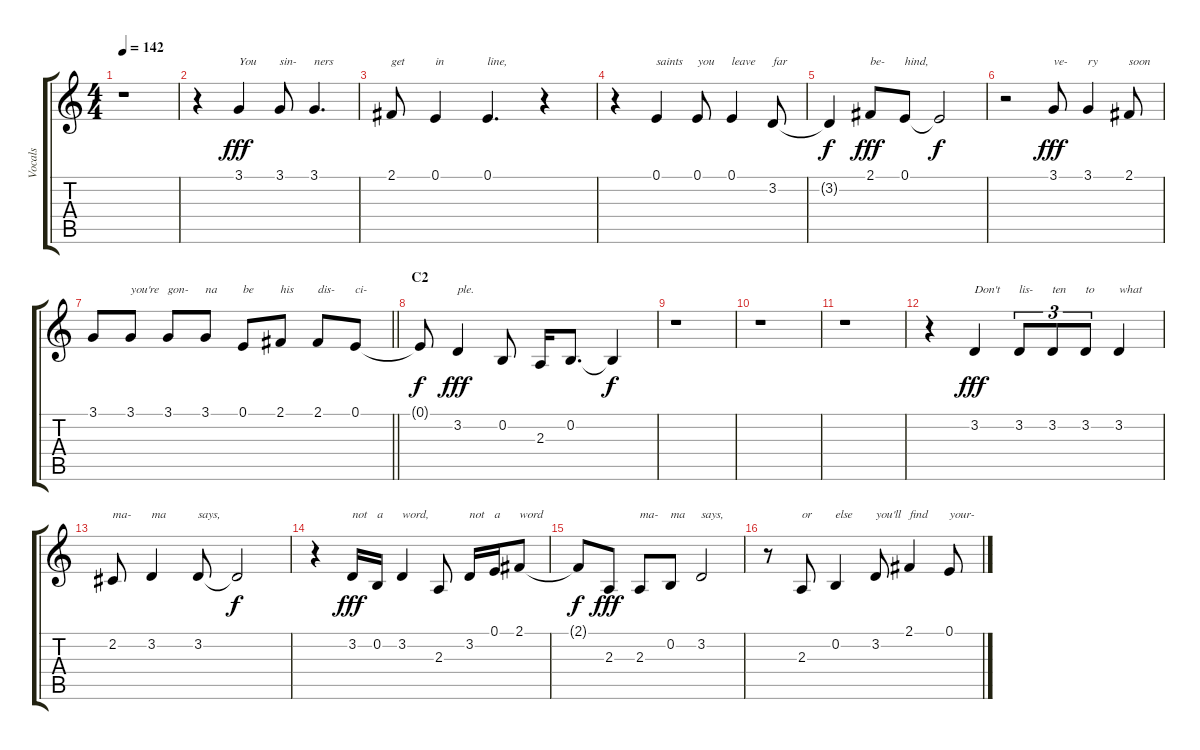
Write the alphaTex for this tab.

\track ("Vocals" "Vocals") {instrument lead6voice}
\staff {score tabs}
\tuning (E4 B3 G3 D3 A2 E2) {hide}
\ts (4 4)
\tempo 142
\clef g2
\ks c
r.1{dy f} |
r.4 3.1.4{txt "You" dy fff} 3.1.8{txt "sin-"} 3.1.4{d txt "ners"} |
2.1.8{txt "get"} 0.1.4{txt "in"} 0.1.4{d txt "line,"} r.4 |
r.4 0.1.4{txt "saints"} 0.1.8{txt "you"} 0.1.4{txt "leave"} 3.2.8{txt "far"} |
3.2{t}.4{dy f} 2.1.8{txt "be-" dy fff} 0.1.8{txt "hind,"} 0.1{t}.2{dy f} |
r.2 3.1.8{txt "ve-" dy fff} 3.1.4{txt "ry"} 2.1.8{txt "soon"} |
\barLineRight lightlight
3.1.8 3.1.8{txt "you're"} 3.1.8{txt "gon-"} 3.1.8{txt "na"} 0.1.8{txt "be"} 2.1.8{txt "his"} 2.1.8{txt "dis-"} 0.1.8{txt "ci-"} |
\section ("" "C2")
0.1{t}.8{dy f} 3.2.4{txt "ple." dy fff} 0.2.8 2.3.16 0.2.8{d} 0.2{t}.4{dy f} |
r.1 |
r.1 |
r.1 |
r.4 3.2.4{txt "Don't" dy fff} 3.2.8{tu (3 2) txt "lis-"} 3.2.8{tu (3 2) txt "ten"} 3.2.8{tu (3 2) txt "to"} 3.2.4{txt "what"} |
2.2.8{txt "ma-"} 3.2.4{txt "ma"} 3.2.8{txt "says,"} 3.2{t}.2{dy f} |
r.4 3.2.16{txt "not" dy fff} 0.2.16{txt "a"} 3.2.4{txt "word,"} 2.3.8 3.2.16{txt "not"} 0.1.16{txt "a"} 2.1.8{txt "word"} |
2.1{t}.8{dy f} 2.3.8{dy fff} 2.3.8{txt "ma-"} 0.2.8{txt "ma"} 3.2.2{txt "says,"} |
r.8 2.3.8{txt "or"} 0.2.4{txt "else"} 3.2.8{txt "you'll"} 2.1.4{txt "find"} 0.1.8{txt "your-"}
